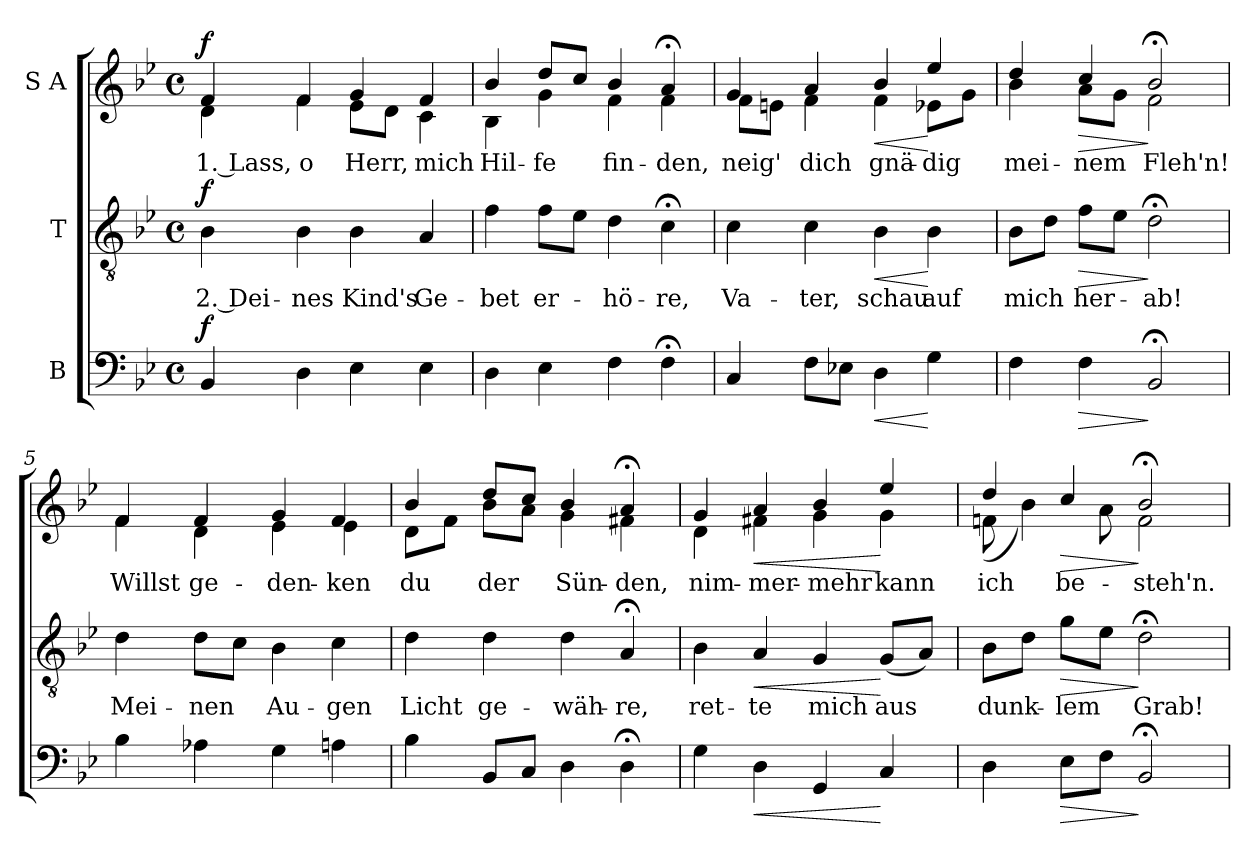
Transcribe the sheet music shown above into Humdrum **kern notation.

**kern	**dynam	**kern	**text	**dynam	**kern	**text	**dynam
*part3	*part3	*part2	*part2	*part2	*part1	*part1	*part1
*staff3	*staff3	*staff2	*staff2	*staff2	*staff1	*staff1	*staff1
*I"B	*	*I"T	*	*	*I"S A	*	*
*clefF4	*	*clefGv2	*	*	*clefG2	*	*
*k[b-e-]	*	*k[b-e-]	*	*	*k[b-e-]	*	*
*M4/4	*	*M4/4	*	*	*M4/4	*	*
*met(c)	*	*met(c)	*	*	*met(c)	*	*
=1	=1	=1	=1	=1	=1	=1	=1
!	!	!	!	!	!LO:TX:a:B:t=Getragen	!	!
!	!LO:DY:a	!	!LO:LY:b	!LO:DY:a	!	!LO:LY:b	!LO:DY:a
*	*	*	*	*	*^	*	*
4BB-/	f	4B-\	2. Dei-	f	4f/	4d\	1. Lass,	f
!	!	!	!LO:LY:b	!	!	!	!LO:LY:b	!
4D\	.	4B-\	-nes	.	4f/	4f\	o	.
!	!	!	!LO:LY:b	!	!	!	!LO:LY:b	!
4E-\	.	4B-\	Kind's	.	4g/	8e-\L	Herr,	.
.	.	.	.	.	.	8d\J	.	.
!	!	!	!LO:LY:b	!	!	!	!LO:LY:b	!
4E-\	.	4A/	Ge-	.	4f/	4c\	mich	.
=2	=2	=2	=2	=2	=2	=2	=2	=2
!	!	!	!LO:LY:b	!	!	!	!LO:LY:b	!
4D\	.	4f\	-bet	.	4b-/	4B-\	Hil-	.
!	!	!	!LO:LY:b	!	!	!	!LO:LY:b	!
4E-\	.	8f\L	er-	.	8dd/L	4g\	-fe	.
.	.	8e-\J	.	.	8cc/J	.	.	.
!	!	!	!LO:LY:b	!	!	!	!LO:LY:b	!
4F\	.	4d\	-hö-	.	4b-/	4f\	fin-	.
!	!	!	!LO:LY:b	!	!	!	!LO:LY:b	!
4F;<\	.	4c;<\	-re,	.	4a;</	4f\	-den,	.
=3	=3	=3	=3	=3	=3	=3	=3	=3
!	!	!	!LO:LY:b	!	!	!	!LO:LY:b	!
4C/	.	4c\	Va-	.	4g/	8f\L	neig'	.
.	.	.	.	.	.	8en\J	.	.
!	!	!	!LO:LY:b	!	!	!	!LO:LY:b	!
8F\L	.	4c\	-ter,	.	4a/	4f\	dich	.
8E-X\J	.	.	.	.	.	.	.	.
!	!LO:HP:b	!	!LO:LY:b	!LO:HP:b	!	!	!LO:LY:b	!LO:HP:b
4D\	<	4B-\	schau	<	4b-/	4f\	gnä-	<
!	!	!	!LO:LY:b	!	!	!	!LO:LY:b	!
4G\	[	4B-\	auf	[	4ee-/	8e-X\L	-dig	[
.	.	.	.	.	.	8g\J	.	.
=4	=4	=4	=4	=4	=4	=4	=4	=4
!	!	!	!LO:LY:b	!	!	!	!LO:LY:b	!
4F\	.	8B-\L	mich	.	4dd/	4b-\	mei-	.
.	.	8d\J	.	.	.	.	.	.
!	!LO:HP:b	!	!LO:LY:b	!LO:HP:b	!	!	!LO:LY:b	!LO:HP:b
4F\	>	8f\L	her-	>	4cc/	8a\L	-nem	>
.	.	8e-\J	.	.	.	8g\J	.	.
!	!	!	!LO:LY:b	!	!	!	!LO:LY:b	!
2BB-;</	]	2d;<\	-ab!	]	2b-;</	2f\	Fleh'n!	]
!!LO:LB:g=z	!!
=5	=5	=5	=5	=5	=5	=5	=5	=5
!	!	!	!LO:LY:b	!	!	!	!LO:LY:b	!
4B-\	.	4d\	Mei-	.	4f/	4f\	Willst	.
!	!	!	!LO:LY:b	!	!	!	!LO:LY:b	!
4A-X\	.	8d\L	-nen	.	4f/	4d\	ge-	.
.	.	8c\J	.	.	.	.	.	.
!	!	!	!LO:LY:b	!	!	!	!LO:LY:b	!
4G\	.	4B-\	Au-	.	4g/	4e-\	-den-	.
!	!	!	!LO:LY:b	!	!	!	!LO:LY:b	!
4An\	.	4c\	-gen	.	4f/	4e-\	-ken	.
=6	=6	=6	=6	=6	=6	=6	=6	=6
!	!	!	!LO:LY:b	!	!	!	!LO:LY:b	!
4B-\	.	4d\	Licht	.	4b-/	8d\L	du	.
.	.	.	.	.	.	8f\J	.	.
!	!	!	!LO:LY:b	!	!	!	!LO:LY:b	!
8BB-/L	.	4d\	ge-	.	8dd/L	8b-\L	der	.
8C/J	.	.	.	.	8cc/J	8a\J	.	.
!	!	!	!LO:LY:b	!	!	!	!LO:LY:b	!
4D\	.	4d\	-wäh-	.	4b-/	4g\	Sün-	.
!	!	!	!LO:LY:b	!	!	!	!LO:LY:b	!
4D;<\	.	4A;</	-re,	.	4a;</	4f#X\	-den,	.
=7	=7	=7	=7	=7	=7	=7	=7	=7
!	!	!	!LO:LY:b	!	!	!	!LO:LY:b	!
4G\	.	4B-\	ret-	.	4g/	4d\	nim-	.
!	!LO:HP:b	!	!LO:LY:b	!LO:HP:b	!	!	!LO:LY:b	!LO:HP:b
4D\	<	4A/	-te	<	4a/	4f#X\	-mer-	<
!	!	!	!LO:LY:b	!	!	!	!LO:LY:b	!
4GG/	.	4G/	mich	.	4b-/	4g\	-mehr	.
!	!	!	!LO:LY:b	!	!	!	!LO:LY:b	!
4C/	[	(8G/L	aus	[	4ee-/	4g\	kann	[
.	.	8A/J)	.	.	.	.	.	.
=8	=8	=8	=8	=8	=8	=8	=8	=8
!	!	!	!LO:LY:b	!	!	!	!LO:LY:b	!
4D\	.	8B-\L	dunk-	.	4dd/	(8fn\	ich	.
.	.	8d\J	.	.	.	4b-\)	.	.
!	!LO:HP:b	!	!LO:LY:b	!LO:HP:b	!	!	!LO:LY:b	!LO:HP:b
8E-\L	>	8g\L	-lem	>	4cc/	.	be-	>
8F\J	.	8e-\J	.	.	.	8a\	.	.
!	!	!	!LO:LY:b	!	!	!	!LO:LY:b	!
2BB-;</	]	2d;<\	Grab!	]	2b-;</	2f\	-steh'n.	]
*	*	*	*	*	*v	*v	*	*
=	=	=	=	=	=	=	=
*-	*-	*-	*-	*-	*-	*-	*-
